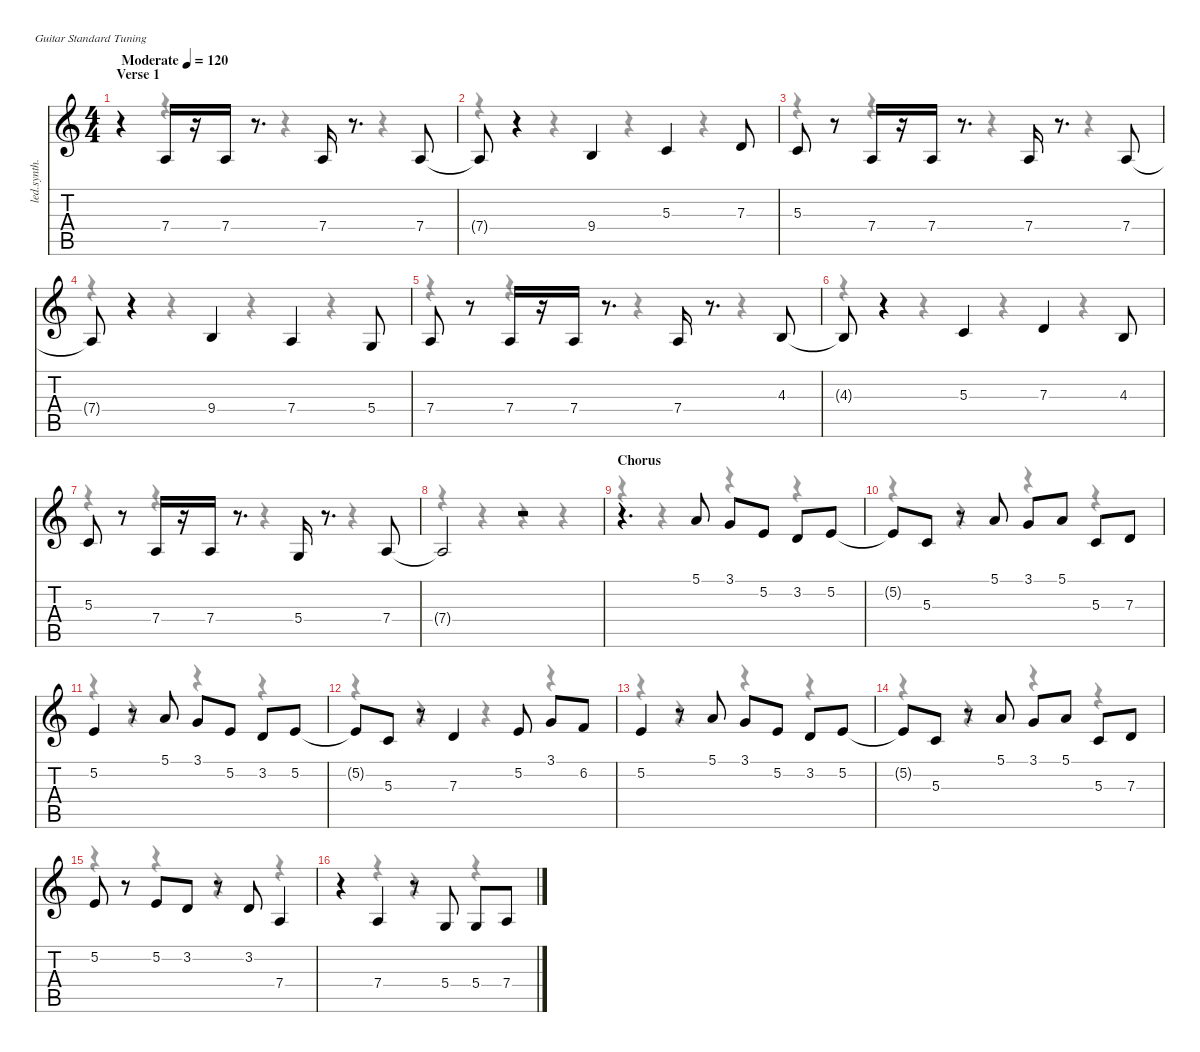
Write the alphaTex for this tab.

\defaultSystemsLayout 4
\hideDynamics
\bracketExtendMode nobrackets
\track ("Vocal" "led.synth.") {instrument lead6voice}
\staff {score tabs}
\tuning (E4 B3 G3 D3 A2 E2)
\voice
\ts (4 4)
\beaming (8 2 2 2 2)
\section ("" "Verse 1")
\tempo (120 "Moderate")
\clef g2
\ks c
r.4{dy mf instrument lead6voice} 7.4.16 r.16 7.4.16 r.8{d} 7.4.16 r.8{d} 7.4.8 |
7.4{t}.8 r.4 9.4.4 5.3.4 7.3.8 |
5.3.8 r.8 7.4.16 r.16 7.4.16 r.8{d} 7.4.16 r.8{d} 7.4.8 |
7.4{t}.8 r.4 9.4.4 7.4.4 5.4.8 |
7.4.8 r.8 7.4.16 r.16 7.4.16 r.8{d} 7.4.16 r.8{d} 4.3.8 |
4.3{t}.8 r.4 5.3.4 7.3.4 4.3.8 |
5.3.8 r.8 7.4.16 r.16 7.4.16 r.8{d} 5.4.16 r.8{d} 7.4.8 |
7.4{t}.2 r.2 |
\section ("" "Chorus")
r.4{d} 5.1.8 3.1.8 5.2.8 3.2.8 5.2.8 |
5.2{t}.8 5.3.8 r.8 5.1.8 3.1.8 5.1.8 5.3.8 7.3.8 |
5.2.4 r.8 5.1.8 3.1.8 5.2.8 3.2.8 5.2.8 |
5.2{t}.8 5.3.8 r.8 7.3.4 5.2.8 3.1.8 6.2.8 |
5.2.4 r.8 5.1.8 3.1.8 5.2.8 3.2.8 5.2.8 |
5.2{t}.8 5.3.8 r.8 5.1.8 3.1.8 5.1.8 5.3.8 7.3.8 |
5.2.8 r.8 5.2.8 3.2.8 r.8 3.2.8 7.4.4 |
r.4 7.4.4 r.8 5.4.8 5.4.8 7.4.8
\voice
\clef g2
\ottava regular
\simile none
\ks c
r.4{dy mf} r.4 r.4 r.4 |
r.4 r.4 r.4 r.4 |
r.4 r.4 r.4 r.4 |
r.4 r.4 r.4 r.4 |
r.4 r.4 r.4 r.4 |
r.4 r.4 r.4 r.4 |
r.4 r.4 r.4 r.4 |
r.4 r.4 r.4 r.4 |
r.4 r.4 r.4 r.4 |
r.4 r.4 r.4 r.4 |
r.4 r.4 r.4 r.4 |
r.4 r.4 r.4 r.4 |
r.4 r.4 r.4 r.4 |
r.4 r.4 r.4 r.4 |
r.4 r.4 r.4 r.4 |
r.4 r.4 r.4 r.4
